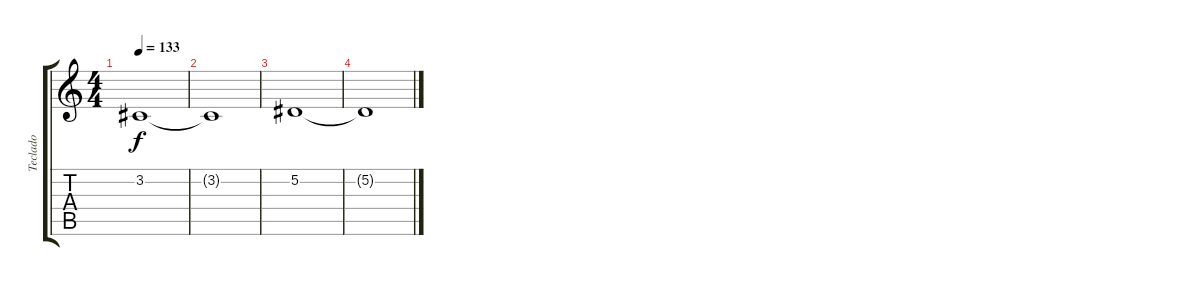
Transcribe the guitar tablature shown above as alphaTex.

\track ("Teclado" "Teclado") {instrument stringensemble2}
\staff {score tabs}
\tuning (Eb4 Bb3 Gb3 Db3 Ab2 Eb2) {hide}
\ts (4 4)
\tempo 133
\clef g2
\ks c
3.2.1{dy f} |
3.2{t}.1 |
5.2.1 |
5.2{t}.1
